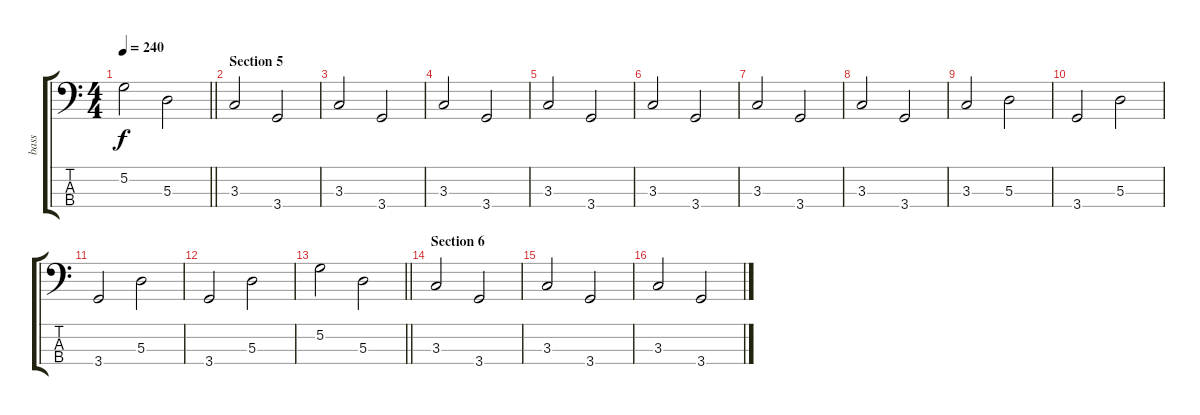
\track ("bass" "bass") {instrument electricbassfinger}
\staff {score tabs}
\tuning (G2 D2 A1 E1) {hide}
\ts (4 4)
\tempo 240
\clef f4
\barLineRight lightlight
\ks c
5.2.2{dy f} 5.3.2 |
\section ("" "Section 5")
3.3.2 3.4.2 |
3.3.2 3.4.2 |
3.3.2 3.4.2 |
3.3.2 3.4.2 |
3.3.2 3.4.2 |
3.3.2 3.4.2 |
3.3.2 3.4.2 |
3.3.2 5.3.2 |
3.4.2 5.3.2 |
3.4.2 5.3.2 |
3.4.2 5.3.2 |
\barLineRight lightlight
5.2.2 5.3.2 |
\section ("" "Section 6")
3.3.2 3.4.2 |
3.3.2 3.4.2 |
3.3.2 3.4.2
